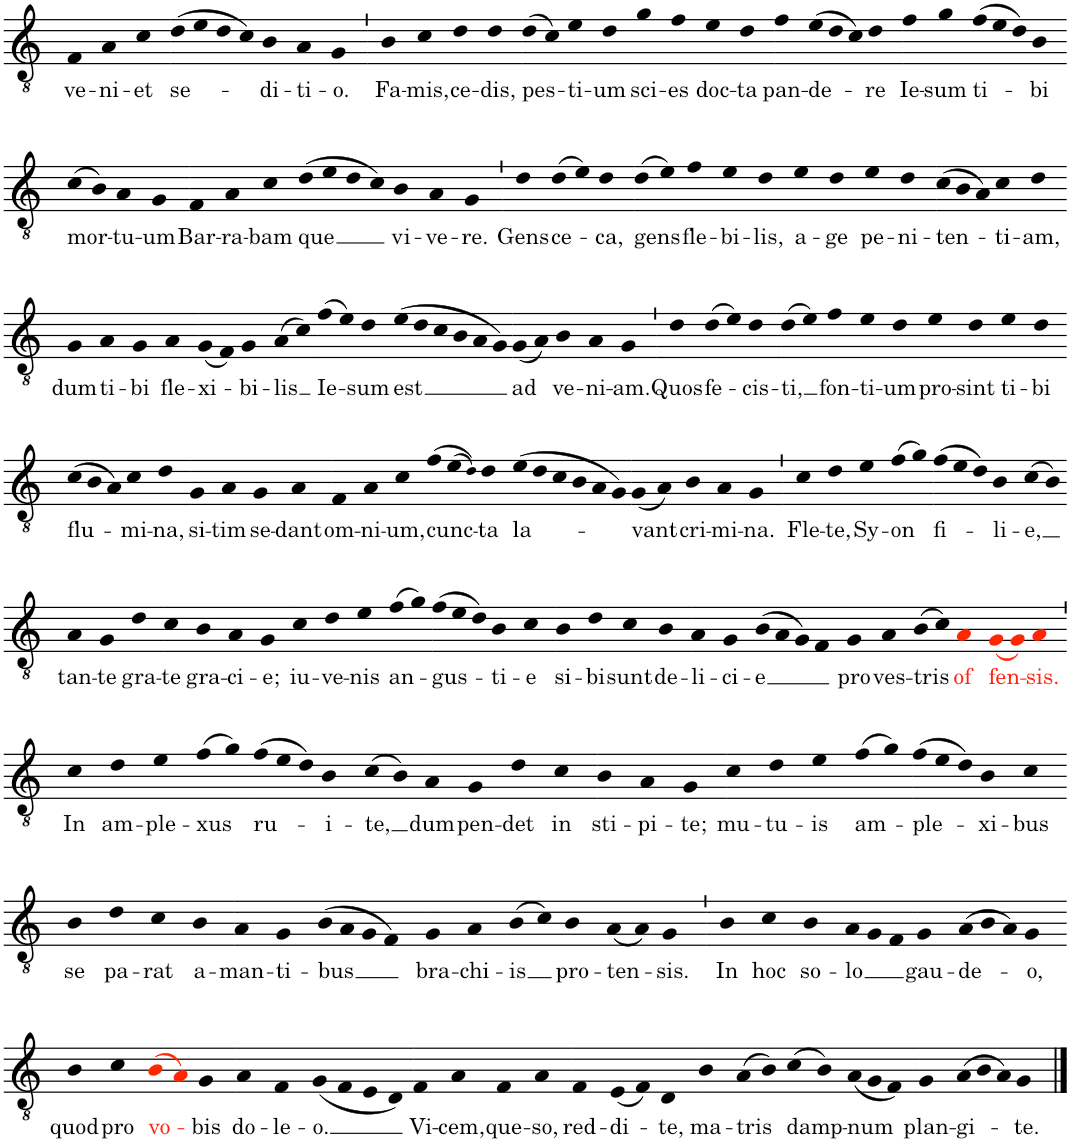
**kern	**text
*part1	*part1
*staff1	*staff1
*I"Voice	*
*I'Vo.	*
!!LO:PB:g=z
*clefGv2	*
*k[]	*
*M4/4	*
=149	=149
!	!LO:LY:b
4F	ve-
!	!LO:LY:b
4A	-ni-
!	!LO:LY:b
4c	-et
=150-	=150-
!	!LO:LY:b
(8d	se-
8e	.
8d	.
8c)	.
!	!LO:LY:b
4B	-di-
!	!LO:LY:b
4A	-ti-
!	!LO:LY:b
4G	-o.
=151`	=151`
!	!LO:LY:b
4B	Fa-
!	!LO:LY:b
4c	-mis,
!	!LO:LY:b
4d	ce-
!	!LO:LY:b
4d	-dis,
=152-	=152-
!	!LO:LY:b
(8dL	pes-
8cJ)	.
!	!LO:LY:b
4e	-ti-
!	!LO:LY:b
4d	-um
=153-	=153-
!	!LO:LY:b
4g	sci-
!	!LO:LY:b
4f	-es
!	!LO:LY:b
4e	doc-
!	!LO:LY:b
4d	-ta
=154-	=154-
!	!LO:LY:b
4f	pan-
*Xtuplet	*
!	!LO:LY:b
(12eL	-de-
12d	.
12cJ)	.
!	!LO:LY:b
4d	-re
=155-	=155-
!	!LO:LY:b
4f	Ie-
!	!LO:LY:b
4g	-sum
!	!LO:LY:b
(12fL	ti-
12e	.
12dJ)	.
!	!LO:LY:b
4B	-bi
!!LO:LB:g=z
=156-	=156-
!	!LO:LY:b
(8cL	mor-
8BJ)	.
!	!LO:LY:b
4A	-tu-
!	!LO:LY:b
4G	-um
=157-	=157-
!	!LO:LY:b
4F	Bar-
!	!LO:LY:b
4A	-ra-
!	!LO:LY:b
4c	-bam
=158-	=158-
!	!LO:LY:b
(8d	-que
8e	.
8d	.
8c)	.
!	!LO:LY:b
4B	vi-
!	!LO:LY:b
4A	-ve-
!	!LO:LY:b
4G	-re.
=159`	=159`
!	!LO:LY:b
4d	Gens
!	!LO:LY:b
(8dL	ce-
8eJ)	.
!	!LO:LY:b
4d	-ca,
=160-	=160-
!	!LO:LY:b
(8dL	gens
8eJ)	.
!	!LO:LY:b
4f	fle-
!	!LO:LY:b
4e	-bi-
!	!LO:LY:b
4d	-lis,
=161-	=161-
!	!LO:LY:b
4e	a-
!	!LO:LY:b
4d	-ge
!	!LO:LY:b
4e	pe-
!	!LO:LY:b
4d	-ni-
=162-	=162-
!	!LO:LY:b
(12cL	-ten-
12B	.
12AJ)	.
!	!LO:LY:b
4c	-ti-
!	!LO:LY:b
4d	-am,
!!LO:LB:g=z
=163-	=163-
!	!LO:LY:b
4G	dum
!	!LO:LY:b
4A	ti-
!	!LO:LY:b
4G	-bi
!	!LO:LY:b
4A	fle-
=164-	=164-
!	!LO:LY:b
(8GL	-xi-
8FJ)	.
!	!LO:LY:b
4G	-bi-
!	!LO:LY:b
(8AL	-lis
8cJ)	.
=165-	=165-
!	!LO:LY:b
(8fL	Ie-
8eJ)	.
!	!LO:LY:b
4d	-sum
!	!LO:LY:b
(12eL	est
12d	.
12cJ	.
12BL	.
12A	.
12GJ)	.
=166-	=166-
!	!LO:LY:b
(8GL	ad
8AJ)	.
!	!LO:LY:b
4B	ve-
!	!LO:LY:b
4A	-ni-
!	!LO:LY:b
4G	-am.
=167`	=167`
!	!LO:LY:b
4d	Quos
!	!LO:LY:b
(8dL	fe-
8eJ)	.
!	!LO:LY:b
4d	-cis-
=168-	=168-
!	!LO:LY:b
(8dL	-ti,
8eJ)	.
!	!LO:LY:b
4f	fon-
!	!LO:LY:b
4e	-ti-
!	!LO:LY:b
4d	-um
=169-	=169-
!	!LO:LY:b
4e	pro-
!	!LO:LY:b
4d	-sint
!	!LO:LY:b
4e	ti-
!	!LO:LY:b
4d	-bi
!!LO:LB:g=z
=170-	=170-
!	!LO:LY:b
(12cL	flu-
12B	.
12AJ)	.
!	!LO:LY:b
4c	-mi-
!	!LO:LY:b
4d	-na,
=171-	=171-
!	!LO:LY:b
4G	si-
!	!LO:LY:b
4A	-tim
!	!LO:LY:b
4G	se-
!	!LO:LY:b
4A	-dant
=172-	=172-
!	!LO:LY:b
4F	om-
!	!LO:LY:b
4A	-ni-
!	!LO:LY:b
4c	-um,
=173-	=173-
!	!LO:LY:b
(12fL	cunc-
(12e	.
12d!J))	.
!	!LO:LY:b
4d	-ta
!	!LO:LY:b
(12eL	la-
12d	.
12cJ	.
12BL	.
12A	.
12GJ)	.
=174-	=174-
!	!LO:LY:b
(8GL	-vant
8AJ)	.
!	!LO:LY:b
4B	cri-
!	!LO:LY:b
4A	-mi-
!	!LO:LY:b
4G	-na.
=175`	=175`
!	!LO:LY:b
4c	Fle-
!	!LO:LY:b
4d	-te,
!	!LO:LY:b
4e	Sy-
!	!LO:LY:b
(8fL	-on
8gJ)	.
=176-	=176-
!	!LO:LY:b
(12fL	fi-
12e	.
12dJ)	.
!	!LO:LY:b
4B	-li-
!	!LO:LY:b
(8cL	-e,
8BJ)	.
!!LO:LB:g=z
=177-	=177-
!	!LO:LY:b
4A	tan-
!	!LO:LY:b
4G	-te
!	!LO:LY:b
4d	gra-
=178-	=178-
!	!LO:LY:b
4c	-te
!	!LO:LY:b
4B	gra-
!	!LO:LY:b
4A	-ci-
!	!LO:LY:b
4G	-e;
=179-	=179-
!	!LO:LY:b
4c	iu-
!	!LO:LY:b
4d	-ve-
!	!LO:LY:b
4e	-nis
!	!LO:LY:b
(8fL	an-
8gJ)	.
=180-	=180-
!	!LO:LY:b
(12fL	-gus-
12e	.
12dJ)	.
!	!LO:LY:b
4B	-ti-
!	!LO:LY:b
4c	-e
=181-	=181-
!	!LO:LY:b
4B	si-
!	!LO:LY:b
4d	-bi
!	!LO:LY:b
4c	sunt
!	!LO:LY:b
4B	de-
=182-	=182-
!	!LO:LY:b
4A	-li-
!	!LO:LY:b
4G	-ci-
!	!LO:LY:b
(12BL	-e
12A	.
12GJ)	.
4F	.
=183-	=183-
!	!LO:LY:b
4G	pro
!	!LO:LY:b
4A	ves-
!	!LO:LY:b
(8B	-tris
8c)	.
!	!LO:LY:b:color=#FF2600
4Ai	of
!	!LO:LY:b:color=#FF2600
(8Gi	-fen-
8Gi)	.
!	!LO:LY:b:color=#FF2600
4Ai	-sis.
!!LO:LB:g=z
=184`	=184`
!	!LO:LY:b
4c	In
!	!LO:LY:b
4d	am-
!	!LO:LY:b
4e	-ple-
!	!LO:LY:b
(8fL	-xus
8gJ)	.
=185-	=185-
!	!LO:LY:b
(12fL	ru-
12e	.
12dJ)	.
!	!LO:LY:b
4B	-i-
!	!LO:LY:b
(8cL	-te,
8BJ)	.
=186-	=186-
!	!LO:LY:b
4A	dum
!	!LO:LY:b
4G	pen-
!	!LO:LY:b
4d	-det
!	!LO:LY:b
4c	in
=187-	=187-
!	!LO:LY:b
4B	sti-
!	!LO:LY:b
4A	-pi-
!	!LO:LY:b
4G	-te;
=188-	=188-
!	!LO:LY:b
4c	mu-
!	!LO:LY:b
4d	-tu-
!	!LO:LY:b
4e	-is
!	!LO:LY:b
(8fL	am-
8gJ)	.
=189-	=189-
!	!LO:LY:b
(12fL	-ple-
12e	.
12dJ)	.
!	!LO:LY:b
4B	-xi-
!	!LO:LY:b
4c	-bus
!!LO:LB:g=z
=190-	=190-
!	!LO:LY:b
4B	se
!	!LO:LY:b
4d	pa-
!	!LO:LY:b
4c	-rat
!	!LO:LY:b
4B	a-
=191-	=191-
!	!LO:LY:b
4A	-man-
!	!LO:LY:b
4G	-ti-
!	!LO:LY:b
(12BL	-bus
12A	.
12GJ	.
4F)	.
=192-	=192-
!	!LO:LY:b
4G	bra-
!	!LO:LY:b
4A	-chi-
!	!LO:LY:b
(8B	-is
8c)	.
!	!LO:LY:b
4B	pro-
!	!LO:LY:b
(8A	-ten-
8A)	.
!	!LO:LY:b
4G	-sis.
=193`	=193`
!	!LO:LY:b
4B	In
!	!LO:LY:b
4c	hoc
!	!LO:LY:b
4B	so-
!	!LO:LY:b
12AL	-lo
12G	.
12FJ	.
=194-	=194-
!	!LO:LY:b
4G	gau-
!	!LO:LY:b
(12AL	-de-
12B	.
12AJ)	.
!	!LO:LY:b
4G	-o,
!!LO:LB:g=z
=195-	=195-
!	!LO:LY:b
4B	quod
!	!LO:LY:b
4c	pro
!	!LO:LY:b:color=#FF2600
(8BiL	vo-
8AiJ)	.
!	!LO:LY:b
4G	-bis
=196-	=196-
!	!LO:LY:b
4A	do-
!	!LO:LY:b
4F	-le-
!	!LO:LY:b
(8GL	-o.
8FJ	.
8EL	.
8DJ)	.
=197-	=197-
!	!LO:LY:b
4F	Vi-
!	!LO:LY:b
4A	-cem,
!	!LO:LY:b
4F	que-
!	!LO:LY:b
4A	-so,
=198-	=198-
!	!LO:LY:b
4F	red-
!	!LO:LY:b
(8EL	-di-
8FJ)	.
!	!LO:LY:b
4D	-te,
=199-	=199-
!	!LO:LY:b
4B	ma-
!	!LO:LY:b
(8AL	-tris
8BJ)	.
!	!LO:LY:b
(8cL	damp-
8BJ)	.
!	!LO:LY:b
(12AL	-num
12G	.
12FJ)	.
=200-	=200-
!	!LO:LY:b
4G	plan-
!	!LO:LY:b
(12AL	-gi-
12B	.
12AJ)	.
!	!LO:LY:b
4G	-te.
==	==
*-	*-
